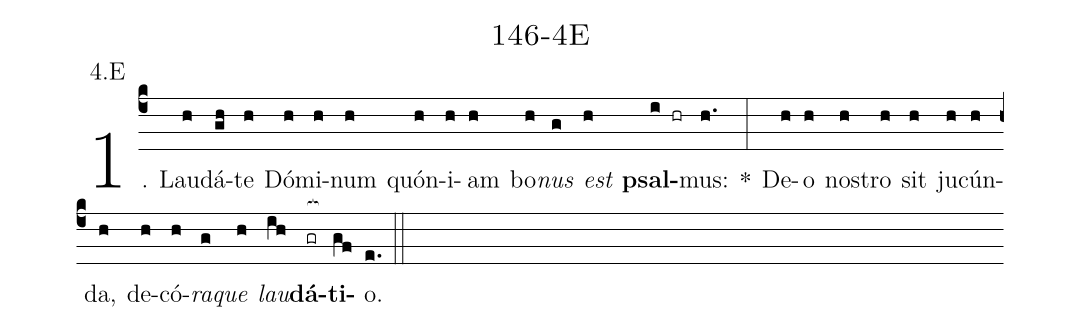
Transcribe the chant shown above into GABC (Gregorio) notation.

name: 146-4E;
annotation: 4.E;
%%
(c4)1. Lau(h)dá(gh)te(h) Dó(h)mi(h)num(h) quón(h)i(h)am(h) bo(h)<i>nus</i>(g) <i>est</i>(h) <b>psal</b>(i hr)mus:(h.) *(:) De(h)o(h) nos(h)tro(h) sit(h) ju(h)cún(h)da,(h) de(h)có(h)<i>ra</i>(g)<i>que</i>(h) <i>lau</i>(ih)<b>dá</b>(gr[ocb:1{])<b>ti</b>(gf[ocb:0}])o.(e.) (::)
